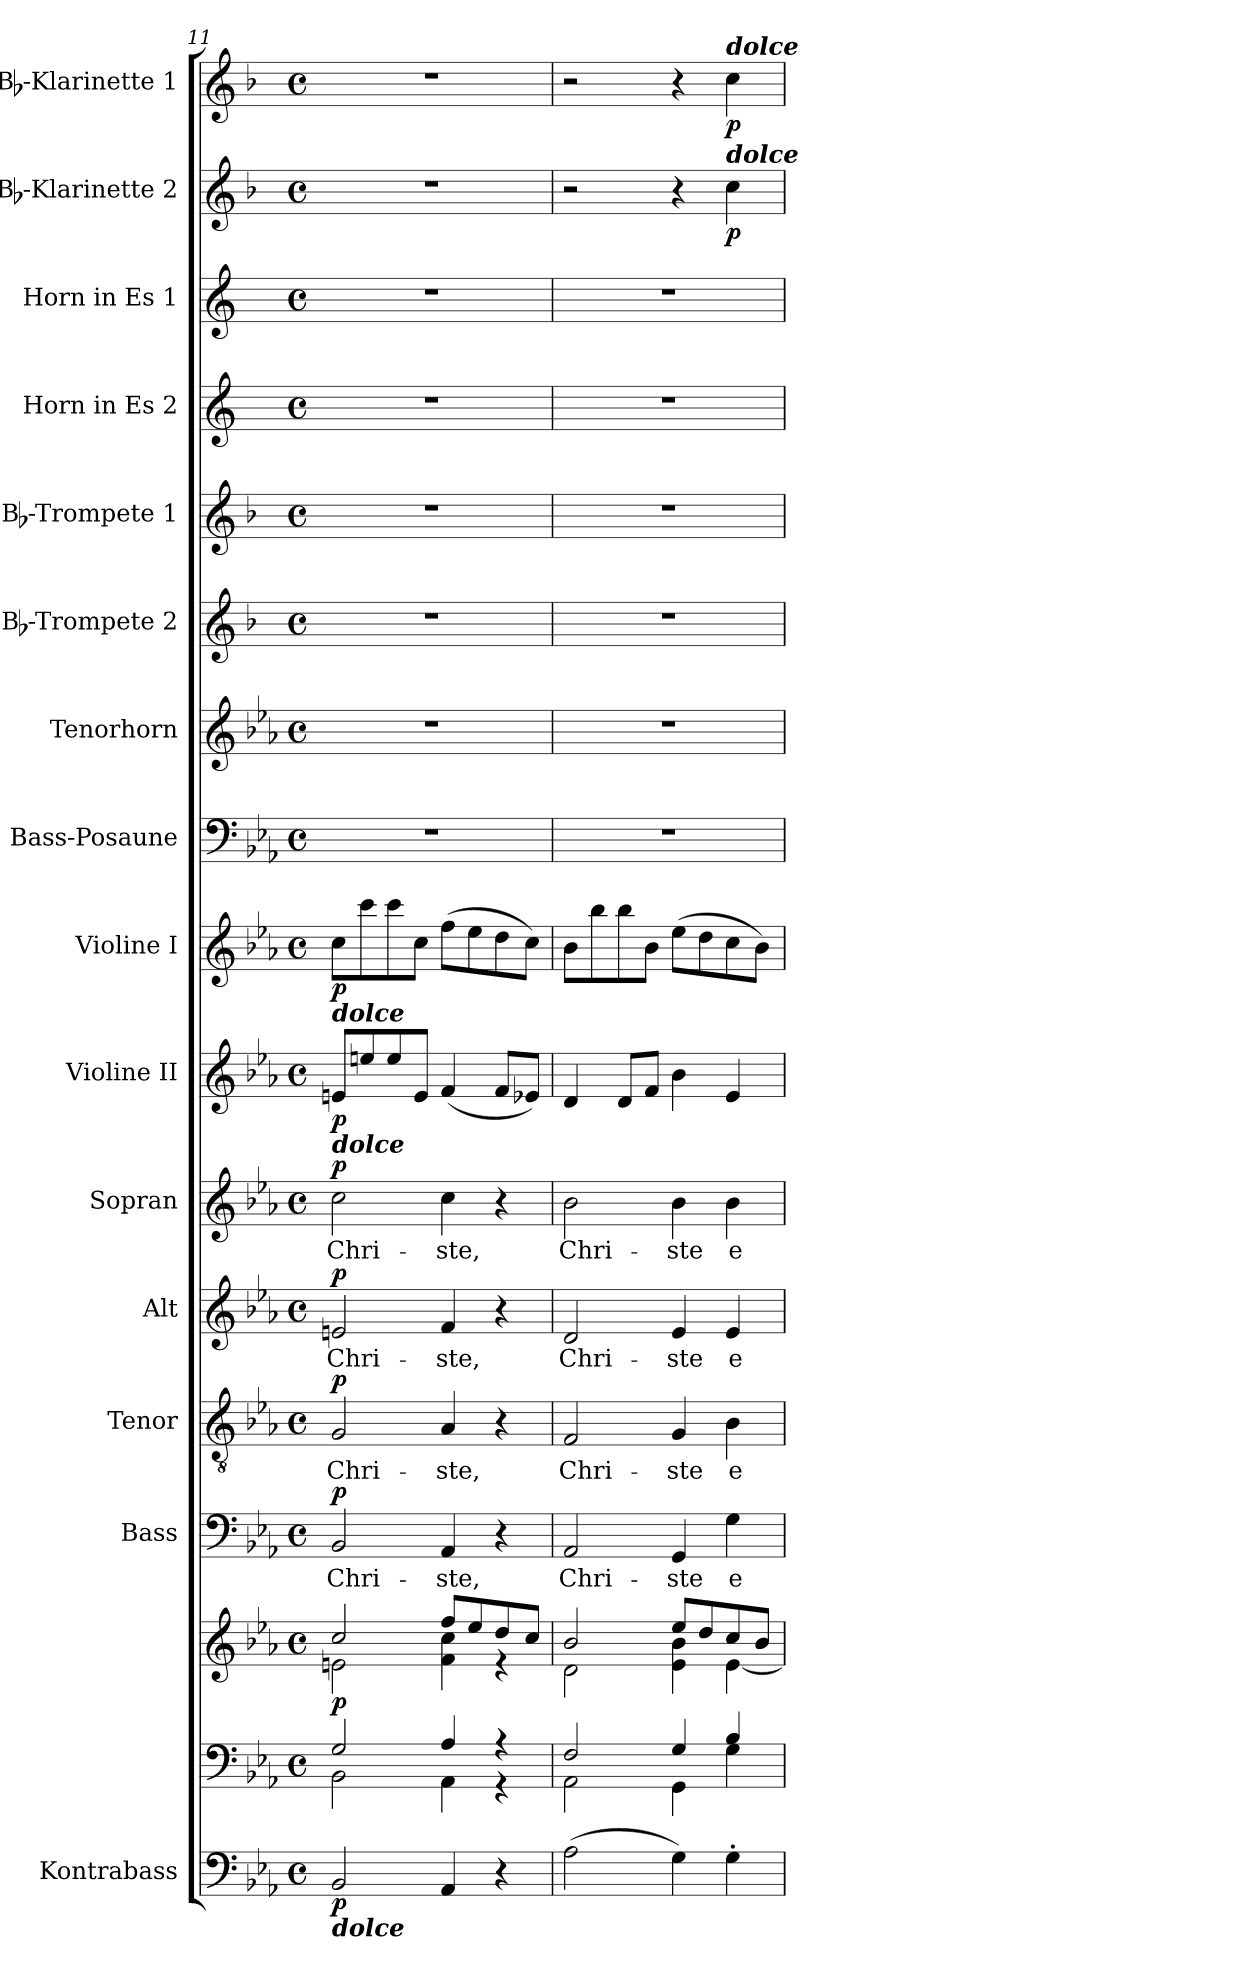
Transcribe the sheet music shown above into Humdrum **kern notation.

**kern	**dynam	**kern	**kern	**dynam	**kern	**text	**dynam	**kern	**text	**dynam	**kern	**text	**dynam	**kern	**text	**dynam	**kern	**dynam	**kern	**dynam	**kern	**kern	**kern	**kern	**kern	**kern	**kern	**dynam	**kern	**dynam
*part16	*part16	*part15	*part15	*part15	*part14	*part14	*part14	*part13	*part13	*part13	*part12	*part12	*part12	*part11	*part11	*part11	*part10	*part10	*part9	*part9	*part8	*part7	*part6	*part5	*part4	*part3	*part2	*part2	*part1	*part1
*staff17	*staff17	*staff16	*staff15	*staff15/16	*staff14	*staff14	*staff14	*staff13	*staff13	*staff13	*staff12	*staff12	*staff12	*staff11	*staff11	*staff11	*staff10	*staff10	*staff9	*staff9	*staff8	*staff7	*staff6	*staff5	*staff4	*staff3	*staff2	*staff2	*staff1	*staff1
*I"Kontrabass	*	*	*	*	*I"Bass	*	*	*I"Tenor	*	*	*I"Alt	*	*	*I"Sopran	*	*	*I"Violine II	*	*I"Violine I	*	*I"Bass-Posaune	*I"Tenorhorn	*I"Bb-Trompete 2	*I"Bb-Trompete 1	*I"Horn in Es 2	*I"Horn in Es 1	*I"Bb-Klarinette 2	*	*I"Bb-Klarinette 1	*
*I'Kb.	*	*	*	*	*I'B.	*	*	*I'T.	*	*	*I'A.	*	*	*I'S.	*	*	*I'Vl. II	*	*I'Vl. I	*	*I'B. Pos.	*I'T. Hrn.	*I'Bb Trp. 2	*I'Bb Trp. 1	*	*	*I'Bb Kl. 2	*	*I'Bb Kl. 1	*
*clefF4	*	*clefF4	*clefG2	*	*clefF4	*	*	*clefGv2	*	*	*clefG2	*	*	*clefG2	*	*	*clefG2	*	*clefG2	*	*clefF4	*clefG2	*clefG2	*clefG2	*clefG2	*clefG2	*clefG2	*	*clefG2	*
*ITrd7c12	*	*	*	*	*	*	*	*	*	*	*	*	*	*	*	*	*	*	*	*	*	*ITrd8c14	*ITrd1c2	*ITrd1c2	*ITrd5c9	*ITrd5c9	*ITrd1c2	*	*ITrd1c2	*
*k[b-e-a-]	*	*k[b-e-a-]	*k[b-e-a-]	*	*k[b-e-a-]	*	*	*k[b-e-a-]	*	*	*k[b-e-a-]	*	*	*k[b-e-a-]	*	*	*k[b-e-a-]	*	*k[b-e-a-]	*	*k[b-e-a-]	*k[b-e-a-]	*k[b-e-a-]	*k[b-e-a-]	*k[b-e-a-]	*k[b-e-a-]	*k[b-e-a-]	*	*k[b-e-a-]	*
*E-:	*	*E-:	*E-:	*	*E-:	*	*	*E-:	*	*	*E-:	*	*	*E-:	*	*	*E-:	*	*E-:	*	*E-:	*E-:	*E-:	*E-:	*E-:	*E-:	*E-:	*	*E-:	*
*M4/4	*	*M4/4	*M4/4	*	*M4/4	*	*	*M4/4	*	*	*M4/4	*	*	*M4/4	*	*	*M4/4	*	*M4/4	*	*M4/4	*M4/4	*M4/4	*M4/4	*M4/4	*M4/4	*M4/4	*	*M4/4	*
*met(c)	*	*met(c)	*met(c)	*	*met(c)	*	*	*met(c)	*	*	*met(c)	*	*	*met(c)	*	*	*met(c)	*	*met(c)	*	*met(c)	*met(c)	*met(c)	*met(c)	*met(c)	*met(c)	*met(c)	*	*met(c)	*
=11	=11	=11	=11	=11	=11	=11	=11	=11	=11	=11	=11	=11	=11	=11	=11	=11	=11	=11	=11	=11	=11	=11	=11	=11	=11	=11	=11	=11	=11	=11
*	*	*^	*^	*	*	*	*	*	*	*	*	*	*	*	*	*	*	*	*	*	*	*	*	*	*	*	*	*	*	*
!	!	!	!	!	!	!	!	!	!	!	!	!	!	!	!	!	!	!	!	!	!LO:TX:b:Bi:t=dolce	!	!	!	!	!	!	!	!	!	!	!
!	!	!	!	!	!	!	!	!	!	!	!	!	!	!	!	!	!	!	!LO:TX:b:Bi:t=dolce	!	!	!	!	!	!	!	!	!	!	!	!	!
!LO:TX:b:Bi:t=dolce	!	!	!	!	!	!	!	!	!	!	!	!	!	!	!	!	!	!	!	!	!	!	!	!	!	!	!	!	!	!	!	!
!	!LO:DY:b	!	!	!	!	!LO:DY:b	!	!LO:LY:b	!LO:DY:a	!	!LO:LY:b	!LO:DY:a	!	!LO:LY:b	!LO:DY:a	!	!LO:LY:b	!LO:DY:a	!	!LO:DY:b	!	!LO:DY:b	!	!	!	!	!	!	!	!	!	!
2BBB-/	p	2G/	2BB-\	2cc/	2en\	p	2BB-/	Chri-	p	2G/	Chri-	p	2en/	Chri-	p	2cc\	Chri-	p	8en/L	p	8cc\L	p	1r	1r	1r	1r	1r	1r	1r	.	1r	.
.	.	.	.	.	.	.	.	.	.	.	.	.	.	.	.	.	.	.	8een/	.	8ccc\	.	.	.	.	.	.	.	.	.	.	.
.	.	.	.	.	.	.	.	.	.	.	.	.	.	.	.	.	.	.	8ee/	.	8ccc\	.	.	.	.	.	.	.	.	.	.	.
.	.	.	.	.	.	.	.	.	.	.	.	.	.	.	.	.	.	.	8e/J	.	8cc\J	.	.	.	.	.	.	.	.	.	.	.
!	!	!	!	!	!	!	!	!LO:LY:b	!	!	!LO:LY:b	!	!	!LO:LY:b	!	!	!LO:LY:b	!	!	!	!	!	!	!	!	!	!	!	!	!	!	!
4AAA-/	.	4A-/	4AA-\	8ff/L	4f\ 4cc\	.	4AA-/	-ste,	.	4A-/	-ste,	.	4f/	-ste,	.	4cc\	-ste,	.	(<4f/	.	(>8ff\L	.	.	.	.	.	.	.	.	.	.	.
.	.	.	.	8ee-/	.	.	.	.	.	.	.	.	.	.	.	.	.	.	.	.	8ee-\	.	.	.	.	.	.	.	.	.	.	.
4r	.	4r	4r	8dd/	4re	.	4r	.	.	4r	.	.	4r	.	.	4r	.	.	8f/L	.	8dd\	.	.	.	.	.	.	.	.	.	.	.
.	.	.	.	8cc/J	.	.	.	.	.	.	.	.	.	.	.	.	.	.	8e-X/J)	.	8cc\J)	.	.	.	.	.	.	.	.	.	.	.
=12	=12	=12	=12	=12	=12	=12	=12	=12	=12	=12	=12	=12	=12	=12	=12	=12	=12	=12	=12	=12	=12	=12	=12	=12	=12	=12	=12	=12	=12	=12	=12	=12
!	!	!	!	!	!	!	!	!LO:LY:b	!	!	!LO:LY:b	!	!	!LO:LY:b	!	!	!LO:LY:b	!	!	!	!	!	!	!	!	!	!	!	!	!	!	!
(>2AA-\	.	2F/	2AA-\	2b-/	2d\	.	2AA-/	Chri-	.	2F/	Chri-	.	2d/	Chri-	.	2b-\	Chri-	.	4d/	.	8b-\L	.	1r	1r	1r	1r	1r	1r	2r	.	2r	.
.	.	.	.	.	.	.	.	.	.	.	.	.	.	.	.	.	.	.	.	.	8bb-\	.	.	.	.	.	.	.	.	.	.	.
.	.	.	.	.	.	.	.	.	.	.	.	.	.	.	.	.	.	.	8d/L	.	8bb-\	.	.	.	.	.	.	.	.	.	.	.
.	.	.	.	.	.	.	.	.	.	.	.	.	.	.	.	.	.	.	8f/J	.	8b-\J	.	.	.	.	.	.	.	.	.	.	.
!	!	!	!	!	!	!	!	!LO:LY:b	!	!	!LO:LY:b	!	!	!LO:LY:b	!	!	!LO:LY:b	!	!	!	!	!	!	!	!	!	!	!	!	!	!	!
4GG\)	.	4G/	4GG\	8ee-/L	4e-\ 4b-\	.	4GG/	-ste	.	4G/	-ste	.	4e-/	-ste	.	4b-\	-ste	.	4b-\	.	(>8ee-\L	.	.	.	.	.	.	.	4r	.	4r	.
.	.	.	.	8dd/	.	.	.	.	.	.	.	.	.	.	.	.	.	.	.	.	8dd\	.	.	.	.	.	.	.	.	.	.	.
!	!	!	!	!	!	!	!	!	!	!	!	!	!	!	!	!	!	!	!	!	!	!	!	!	!	!	!	!	!	!	!LO:TX:a:Bi:t=dolce	!
!	!	!	!	!	!	!	!	!	!	!	!	!	!	!	!	!	!	!	!	!	!	!	!	!	!	!	!	!	!LO:TX:a:Bi:t=dolce	!	!	!
!	!	!	!	!	!	!	!	!LO:LY:b	!	!	!LO:LY:b	!	!	!LO:LY:b	!	!	!LO:LY:b	!	!	!	!	!	!	!	!	!	!	!	!	!LO:DY:b	!	!LO:DY:b
4GG'>\	.	4B-/	4G\	8cc/	[<4e-\	.	4G\	e-	.	4B-\	e-	.	4e-/	e-	.	4b-\	e-	.	4e-/	.	8cc\	.	.	.	.	.	.	.	4b-\	p	4b-\	p
.	.	.	.	8b-/J	.	.	.	.	.	.	.	.	.	.	.	.	.	.	.	.	8b-\J)	.	.	.	.	.	.	.	.	.	.	.
*	*	*v	*v	*	*	*	*	*	*	*	*	*	*	*	*	*	*	*	*	*	*	*	*	*	*	*	*	*	*	*	*	*
*	*	*	*v	*v	*	*	*	*	*	*	*	*	*	*	*	*	*	*	*	*	*	*	*	*	*	*	*	*	*	*	*
=	=	=	=	=	=	=	=	=	=	=	=	=	=	=	=	=	=	=	=	=	=	=	=	=	=	=	=	=	=	=
*-	*-	*-	*-	*-	*-	*-	*-	*-	*-	*-	*-	*-	*-	*-	*-	*-	*-	*-	*-	*-	*-	*-	*-	*-	*-	*-	*-	*-	*-	*-
